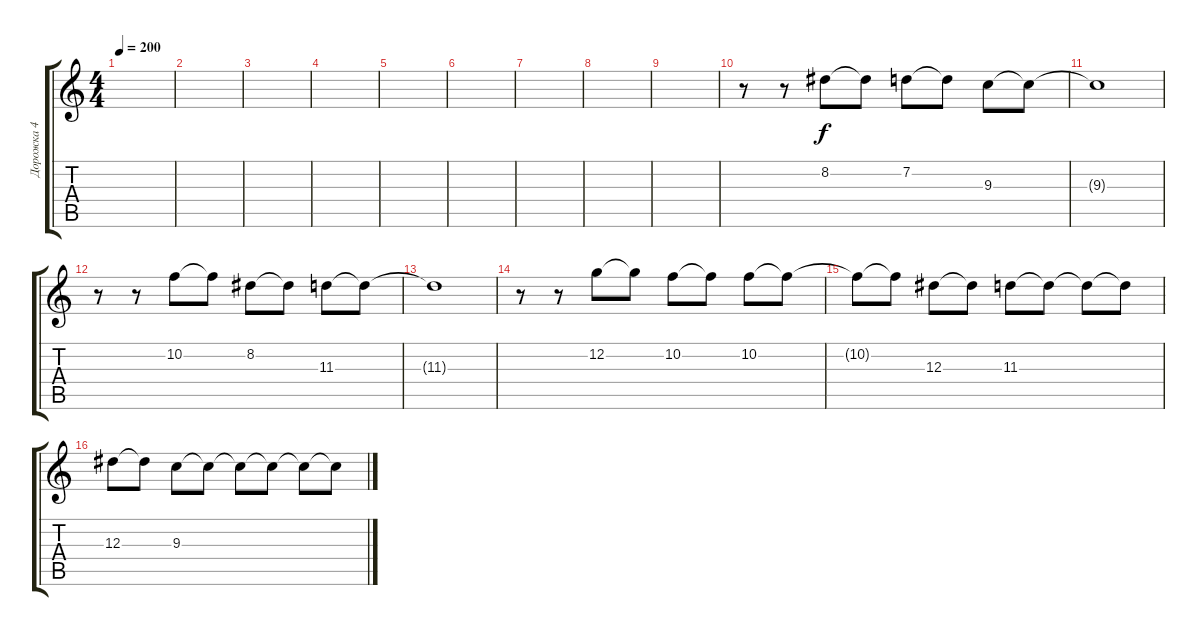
\track ("Дорожка 4" "Дорожка 4") {instrument overdrivenguitar}
\staff {score tabs}
\tuning (C4 G3 Eb3 Bb2 F2 C2) {hide}
\ts (4 4)
\tempo 200
\clef g2
\ks c
|
|
|
|
|
|
|
|
|
r.8 r.8 8.2.8 8.2{t}.8 7.2.8 7.2{t}.8 9.3.8 9.3{t}.8 |
9.3{t}.1 |
r.8 r.8 10.2.8 10.2{t}.8 8.2.8 8.2{t}.8 11.3.8 11.3{t}.8 |
11.3{t}.1 |
r.8 r.8 12.2.8 12.2{t}.8 10.2.8 10.2{t}.8 10.2.8 10.2{t}.8 |
10.2{t}.8 10.2{t}.8 12.3.8 12.3{t}.8 11.3.8 11.3{t}.8 11.3{t}.8 11.3{t}.8 |
12.3.8 12.3{t}.8 9.3.8 9.3{t}.8 9.3{t}.8 9.3{t}.8 9.3{t}.8 9.3{t}.8
